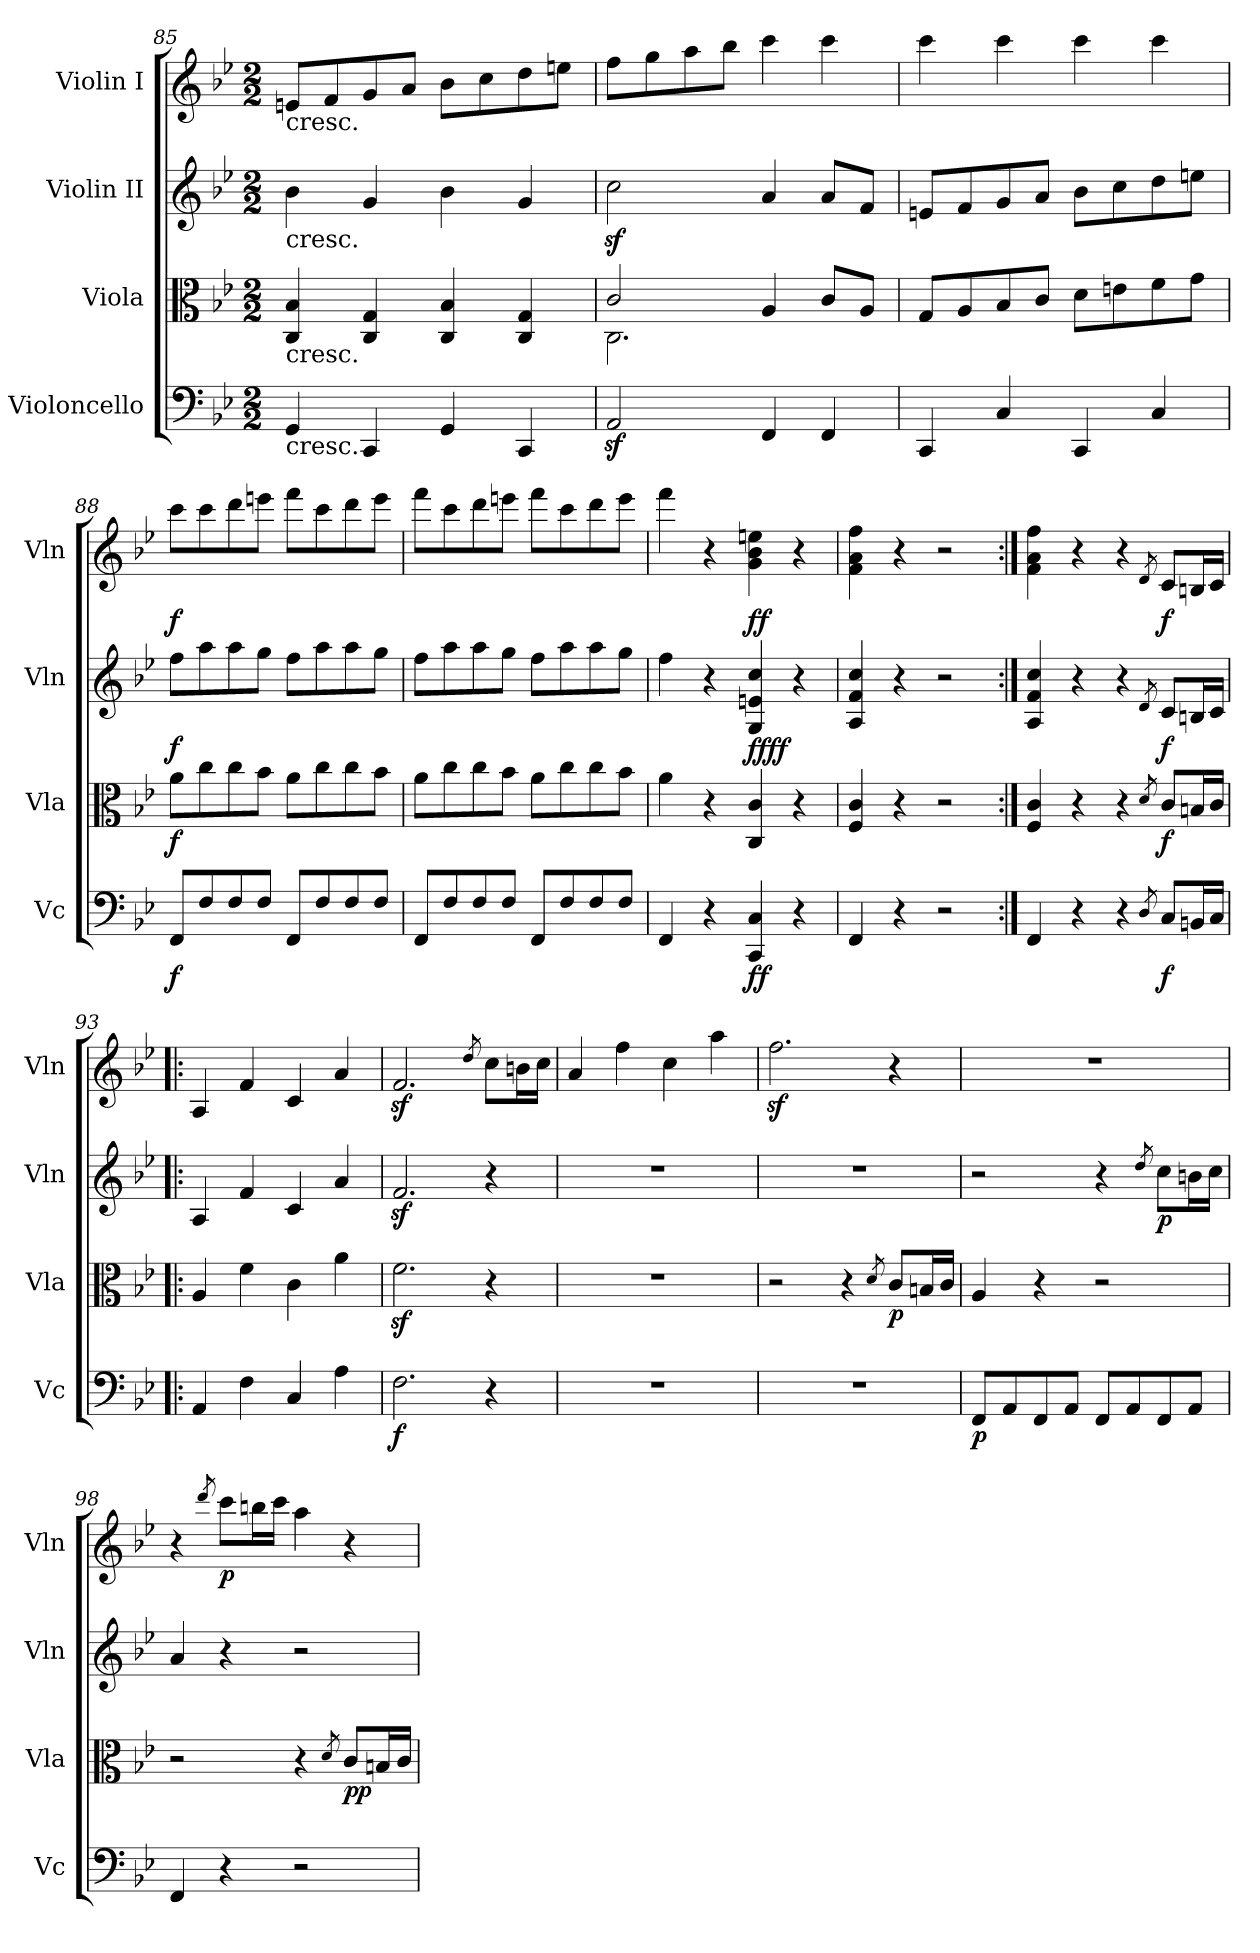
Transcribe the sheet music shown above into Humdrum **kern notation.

**kern	**dynam	**kern	**dynam	**kern	**dynam	**kern	**dynam
*part4	*part4	*part3	*part3	*part2	*part2	*part1	*part1
*staff4	*staff4	*staff3	*staff3	*staff2	*staff2	*staff1	*staff1
*I"Violoncello	*	*I"Viola	*	*I"Violin II	*	*I"Violin I	*
*I'Vc	*	*I'Vla	*	*I'Vln	*	*I'Vln	*
!!LO:PB:g=z
*clefF4	*	*clefC3	*	*clefG2	*	*clefG2	*
*k[b-e-]	*	*k[b-e-]	*	*k[b-e-]	*	*k[b-e-]	*
*B-:	*	*B-:	*	*B-:	*	*B-:	*
*M2/2	*	*M2/2	*	*M2/2	*	*M2/2	*
=85	=85	=85	=85	=85	=85	=85	=85
!	!	!	!	!	!	!LO:TX:b:t=cresc.	!
!	!	!	!	!LO:TX:b:t=cresc.	!	!	!
!	!	!LO:TX:b:t=cresc.	!	!	!	!	!
!LO:TX:b:t=cresc.	!	!	!	!	!	!	!
4GG/	.	4C/ 4B-/	.	4b-\	.	8en/L	.
.	.	.	.	.	.	8f/	.
4CC/	.	4C/ 4G/	.	4g/	.	8g/	.
.	.	.	.	.	.	8a/J	.
4GG/	.	4C/ 4B-/	.	4b-\	.	8b-\L	.
.	.	.	.	.	.	8cc\	.
4CC/	.	4C/ 4G/	.	4g/	.	8dd\	.
.	.	.	.	.	.	8een\J	.
=86	=86	=86	=86	=86	=86	=86	=86
*	*	*^	*	*	*	*	*
2AAz>/	.	2c/	2.C\	.	2ccz<\	.	8ff\L	.
.	.	.	.	.	.	.	8gg\	.
.	.	.	.	.	.	.	8aa\	.
.	.	.	.	.	.	.	8bb-\J	.
4FF/	.	4A/	.	.	4a/	.	4ccc\	.
4FF/	.	8c/L	4ryy	.	8a/L	.	4ccc\	.
.	.	8A/J	.	.	8f/J	.	.	.
*	*	*v	*v	*	*	*	*	*
=87	=87	=87	=87	=87	=87	=87	=87
4CC/	.	8G/L	.	8en/L	.	4ccc\	.
.	.	8A/	.	8f/	.	.	.
4C/	.	8B-/	.	8g/	.	4ccc\	.
.	.	8c/J	.	8a/J	.	.	.
4CC/	.	8d\L	.	8b-\L	.	4ccc\	.
.	.	8en\	.	8cc\	.	.	.
4C/	.	8f\	.	8dd\	.	4ccc\	.
.	.	8g\J	.	8een\J	.	.	.
=88	=88	=88	=88	=88	=88	=88	=88
!	!LO:DY:b	!	!LO:DY:b	!	!LO:DY:b	!	!LO:DY:b
8FF/L	f	8a\L	f	8ff\L	f	8ccc\L	f
8F/	.	8cc\	.	8aa\	.	8ccc\	.
8F/	.	8cc\	.	8aa\	.	8ddd\	.
8F/J	.	8b-\J	.	8gg\J	.	8eeen\J	.
8FF/L	.	8a\L	.	8ff\L	.	8fff\L	.
8F/	.	8cc\	.	8aa\	.	8ccc\	.
8F/	.	8cc\	.	8aa\	.	8ddd\	.
8F/J	.	8b-\J	.	8gg\J	.	8eee\J	.
!!LO:LB:g=z
=89	=89	=89	=89	=89	=89	=89	=89
8FF/L	.	8a\L	.	8ff\L	.	8fff\L	.
8F/	.	8cc\	.	8aa\	.	8ccc\	.
8F/	.	8cc\	.	8aa\	.	8ddd\	.
8F/J	.	8b-\J	.	8gg\J	.	8eeen\J	.
8FF/L	.	8a\L	.	8ff\L	.	8fff\L	.
8F/	.	8cc\	.	8aa\	.	8ccc\	.
8F/	.	8cc\	.	8aa\	.	8ddd\	.
8F/J	.	8b-\J	.	8gg\J	.	8eee\J	.
=90	=90	=90	=90	=90	=90	=90	=90
4FF/	.	4a\	.	4ff\	.	4fff\	.
4r	.	4r	.	4r	.	4r	.
!	!LO:DY:b	!	!LO:DY:b	!	!	!	!
!	!	!	!LO:DY:n=1:a	!	!	!	!LO:DY:b
4CC/ 4C/	ff	4C/ 4c/	ff ff	4G/ 4en/ 4cc/	.	4g\ 4b-\ 4een\	ff
4r	.	4r	.	4r	.	4r	.
=91	=91	=91	=91	=91	=91	=91	=91
4FF/	.	4F/ 4c/	.	4A/ 4f/ 4cc/	.	4f\ 4a\ 4ff\	.
4r	.	4r	.	4r	.	4r	.
2r	.	2r	.	2r	.	2r	.
=92:|!	=92:|!	=92:|!	=92:|!	=92:|!	=92:|!	=92:|!	=92:|!
4FF/	.	4F/ 4c/	.	4A/ 4f/ 4cc/	.	4f\ 4a\ 4ff\	.
4r	.	4r	.	4r	.	4r	.
4r	.	4r	.	4r	.	4r	.
8qD/	.	8qd/	.	8qd/	.	8qd/	.
!	!LO:DY:b	!	!LO:DY:b	!	!LO:DY:b	!	!LO:DY:b
8C/L	f	8c/L	f	8c/L	f	8c/L	f
16BBn/L	.	16Bn/L	.	16Bn/L	.	16Bn/L	.
16C/JJ	.	16c/JJ	.	16c/JJ	.	16c/JJ	.
!!LO:PB:g=z
=93!|:	=93!|:	=93!|:	=93!|:	=93!|:	=93!|:	=93!|:	=93!|:
4AA/	.	4A/	.	4A/	.	4A/	.
4F\	.	4f\	.	4f/	.	4f/	.
4C/	.	4c\	.	4c/	.	4c/	.
4A\	.	4a\	.	4a/	.	4a/	.
=94	=94	=94	=94	=94	=94	=94	=94
!	!LO:DY:b	!	!	!	!	!	!
2.F\	f	2.fz<\	.	2.fz</	.	2.fz</	.
.	.	.	.	.	.	8qdd/	.
4r	.	4r	.	4r	.	8cc\L	.
.	.	.	.	.	.	16bn\L	.
.	.	.	.	.	.	16cc\JJ	.
=95	=95	=95	=95	=95	=95	=95	=95
1r	.	1r	.	1r	.	4a/	.
.	.	.	.	.	.	4ff\	.
.	.	.	.	.	.	4cc\	.
.	.	.	.	.	.	4aa\	.
=96	=96	=96	=96	=96	=96	=96	=96
1r	.	2r	.	1r	.	2.ffz<\	.
.	.	4r	.	.	.	.	.
.	.	8qd/	.	.	.	.	.
!	!	!	!LO:DY:b	!	!	!	!
.	.	8c/L	p	.	.	4r	.
.	.	16Bn/L	.	.	.	.	.
.	.	16c/JJ	.	.	.	.	.
=97	=97	=97	=97	=97	=97	=97	=97
!	!LO:DY:b	!	!	!	!	!	!
8FF/L	p	4A/	.	2r	.	1r	.
8AA/	.	.	.	.	.	.	.
8FF/	.	4r	.	.	.	.	.
8AA/J	.	.	.	.	.	.	.
8FF/L	.	2r	.	4r	.	.	.
8AA/	.	.	.	.	.	.	.
.	.	.	.	8qdd/	.	.	.
!	!	!	!	!	!LO:DY:b	!	!
8FF/	.	.	.	8cc\L	p	.	.
8AA/J	.	.	.	16bn\L	.	.	.
.	.	.	.	16cc\JJ	.	.	.
!!LO:PB:g=z
=98	=98	=98	=98	=98	=98	=98	=98
4FF/	.	2r	.	4a/	.	4r	.
.	.	.	.	.	.	8qddd/	.
!	!	!	!	!	!	!	!LO:DY:b
4r	.	.	.	4r	.	8ccc\L	p
.	.	.	.	.	.	16bbn\L	.
.	.	.	.	.	.	16ccc\JJ	.
2r	.	4r	.	2r	.	4aa\	.
.	.	8qd/	.	.	.	.	.
!	!	!	!LO:DY:b	!	!	!	!
.	.	8c/L	pp	.	.	4r	.
.	.	16Bn/L	.	.	.	.	.
.	.	16c/JJ	.	.	.	.	.
=	=	=	=	=	=	=	=
*-	*-	*-	*-	*-	*-	*-	*-
